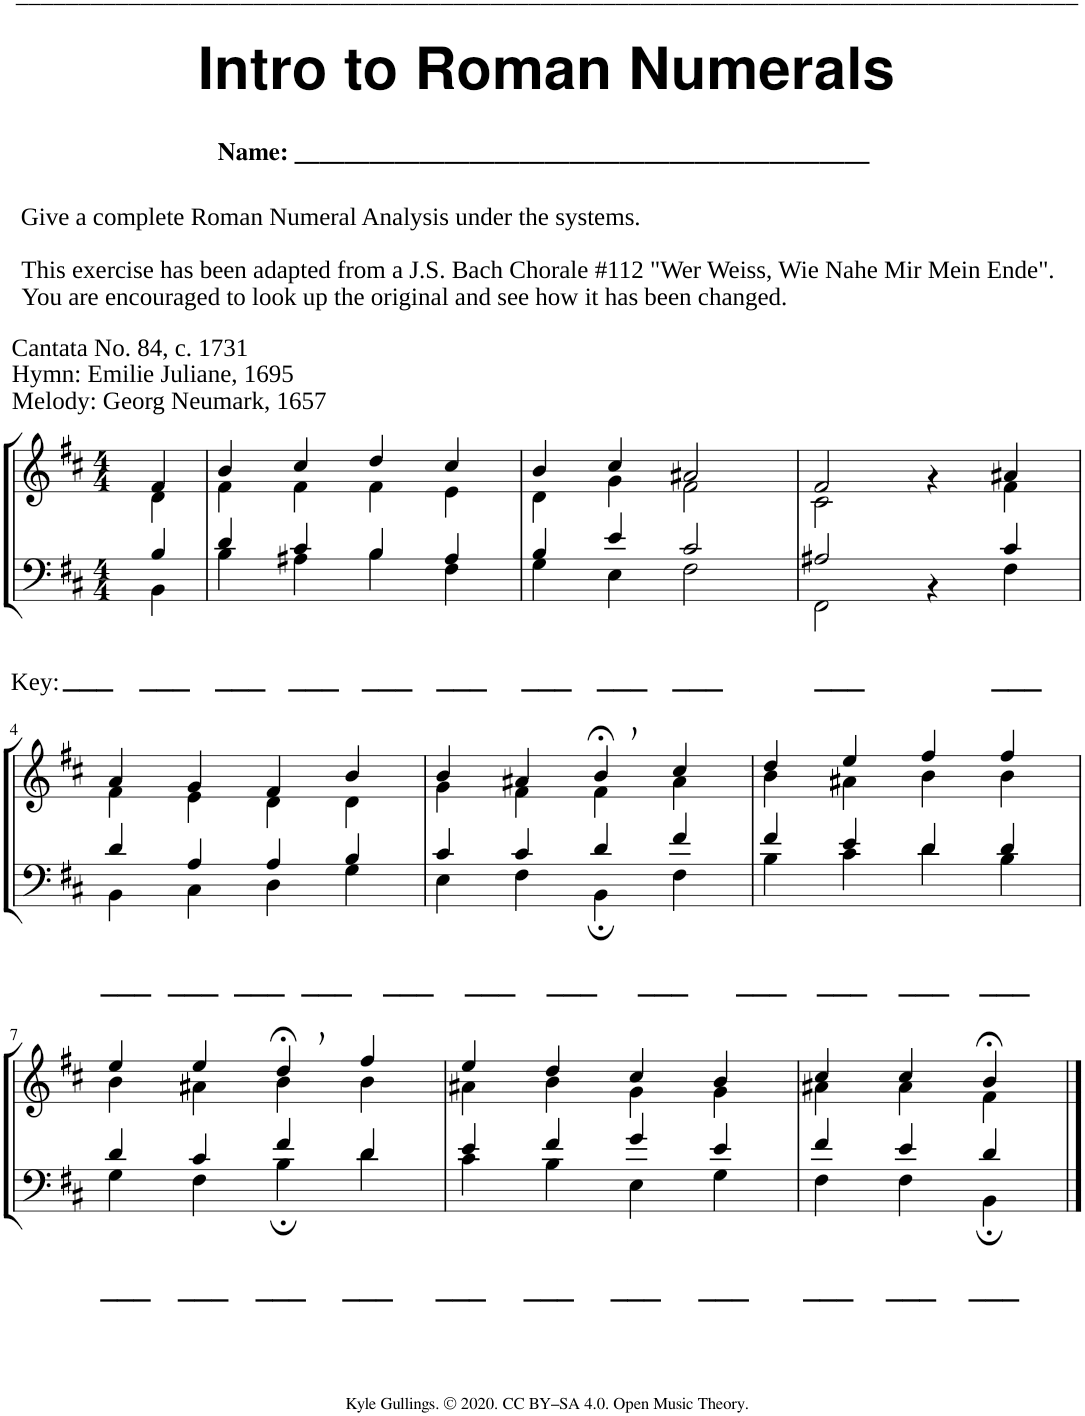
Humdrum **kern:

**kern	**kern
*part1	*part1
*staff2	*staff1
*I"Piano	*
*I'Pno.	*
*clefF4	*clefG2
*k[f#c#]	*k[f#c#]
*M4/4	*M4/4
=	=
*^	*^
!	!	!LO:TX:a:t=Cantata No. 84, c. 1731	!
!	!	!LO:TX:a:t=Hymn&colon; Emilie Juliane, 1695	!
!	!	!LO:TX:a:t=Melody&colon; Georg Neumark, 1657	!
4B/	4BB\	4f#/	4d\
=1	=1	=1	=1
4d/	4B\	4b/	4f#\
4c#/	4A#X\	4cc#/	4f#\
4B/	4B\	4dd/	4f#\
4A#/	4F#\	4cc#/	4e\
=2	=2	=2	=2
4B/	4G\	4b/	4d\
4e/	4E\	4cc#/	4g\
2c#/	2F#\	2a#X/	2f#\
=3	=3	=3	=3
2A#X/	2FF#\	2f#/	2c#\
4ryy	4r	4ryy	4r
4c#/	4F#\	4a#X/	4f#\
!!LO:LB:g=z	!!
=4	=4	=4	=4
4d/	4BB\	4a/	4f#\
4A/	4C#\	4g/	4e\
4A/	4D\	4f#/	4d\
4B/	4G\	4b/	4d\
=5	=5	=5	=5
4c#/	4E\	4b/	4g\
4c#/	4F#\	4a#X/	4f#\
4d/	4BB;\	4b;<,/	4f#\
4f#/	4F#\	4cc#/	4a#\
=6	=6	=6	=6
4f#/	4B\	4dd/	4b\
4e/	4c#\	4ee/	4a#X\
4d/	4d\	4ff#/	4b\
4d/	4B\	4ff#/	4b\
!!LO:LB:g=z	!!
=7	=7	=7	=7
4d/	4G\	4ee/	4b\
4c#/	4F#\	4ee/	4a#X\
4f#/	4B;\	4dd;<,/	4b\
4d/	4d\	4ff#/	4b\
=8	=8	=8	=8
4e/	4c#\	4ee/	4a#X\
4f#/	4B\	4dd/	4b\
4g/	4E\	4cc#/	4g\
4e/	4G\	4b/	4g\
=9	=9	=9	=9
*M3/4	*	*M3/4	*
4f#/	4F#\	4cc#/	4a#X\
4e/	4F#\	4cc#/	4a#\
4d/	4BB;\	4b;</	4f#\
*v	*v	*	*
*	*v	*v
==	==
*-	*-
